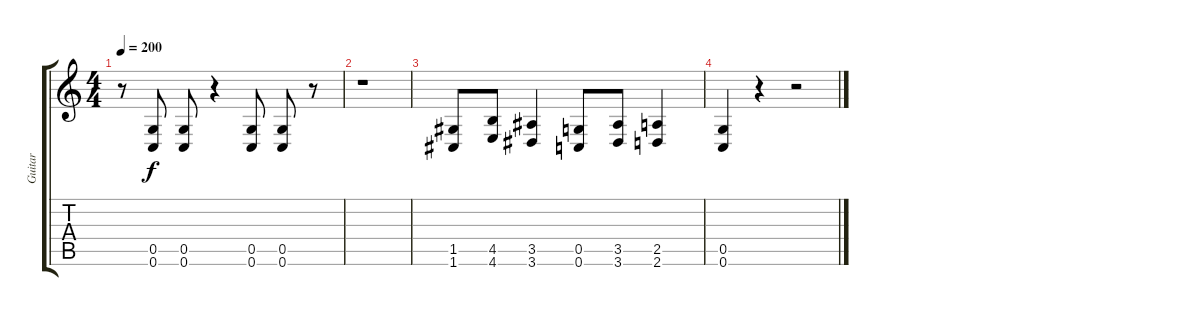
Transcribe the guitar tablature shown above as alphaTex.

\track ("Guitar" "Guitar") {instrument distortionguitar}
\staff {score tabs}
\tuning (D4 A3 F3 C3 G2 C2) {hide}
\ts (4 4)
\tempo 200
\clef g2
\ks c
r.8{dy f} (0.5 0.6).8 (0.5 0.6).8 r.4 (0.5 0.6).8 (0.5 0.6).8 r.8 |
r.1 |
(1.5 1.6).8 (4.5 4.6).8 (3.5 3.6).4 (0.5 0.6).8 (3.5 3.6).8 (2.5 2.6).4 |
(0.5 0.6).4 r.4 r.2
